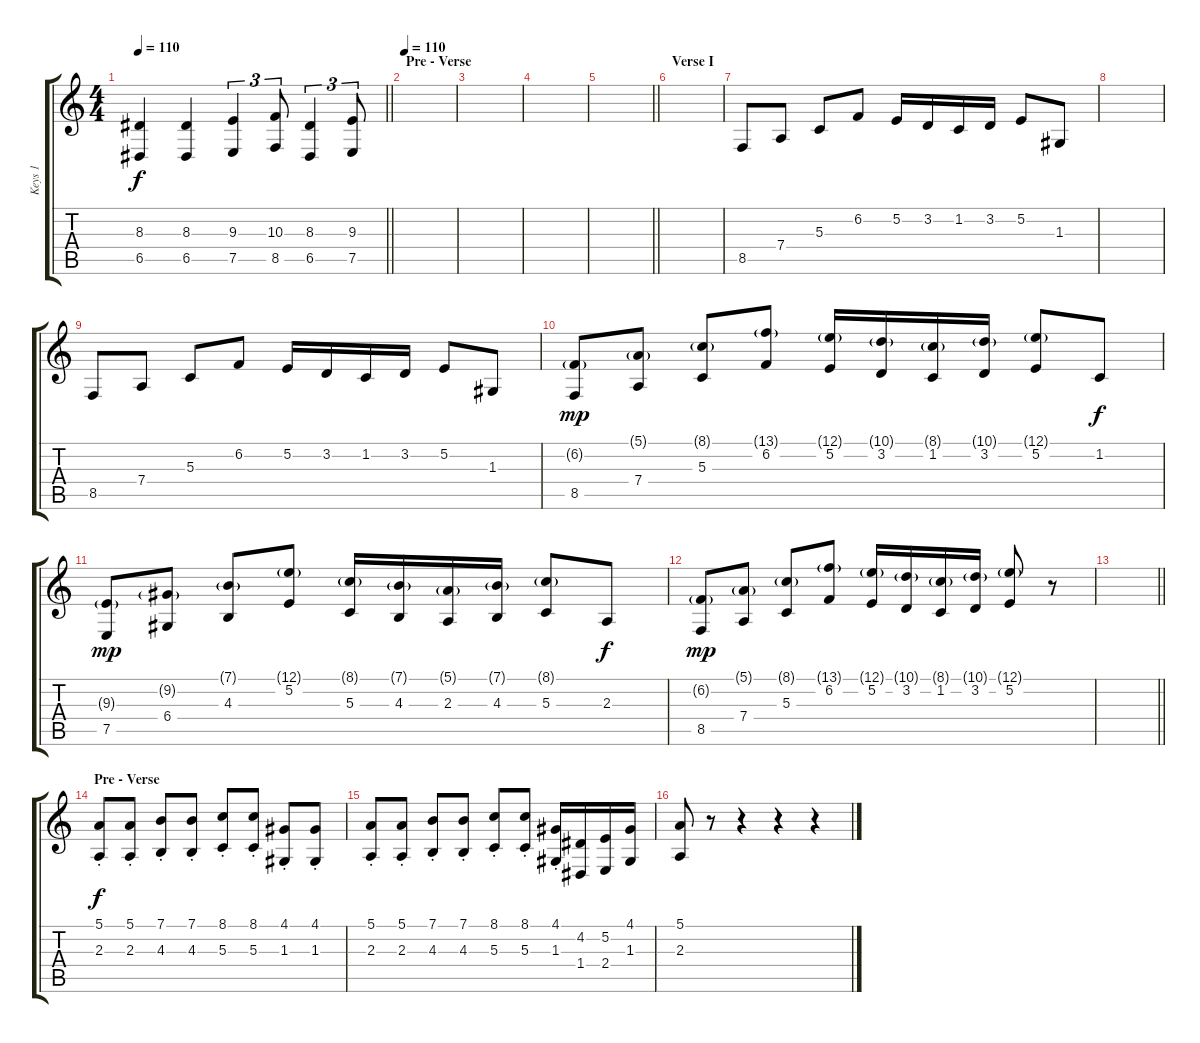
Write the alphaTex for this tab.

\track ("Keys 1" "Keys 1") {instrument frenchhorn}
\staff {score tabs}
\tuning (E4 B3 G3 D3 A2 E2) {hide}
\ts (4 4)
\tempo 110
\clef g2
\barLineRight lightlight
\ks c
(8.3 6.5).4{dy f} (8.3 6.5).4 (9.3 7.5).4{tu (3 2)} (10.3 8.5).8{tu (3 2)} (8.3 6.5).4{tu (3 2)} (9.3 7.5).8{tu (3 2)} |
\section ("" "Pre - Verse ")
\tempo 110
|
|
|
\barLineRight lightlight
|
\section ("" "Verse I")
|
8.5.8 7.4.8 5.3.8 6.2.8 5.2.16 3.2.16 1.2.16 3.2.16 5.2.8 1.3.8 |
|
8.5.8 7.4.8 5.3.8 6.2.8 5.2.16 3.2.16 1.2.16 3.2.16 5.2.8 1.3.8 |
(6.2{g} 8.5).8{dy mp} (5.1{g} 7.4).8 (8.1{g} 5.3).8 (13.1{g} 6.2).8 (12.1{g} 5.2).16 (10.1{g} 3.2).16 (8.1{g} 1.2).16 (10.1{g} 3.2).16 (12.1{g} 5.2).8 1.2.8{dy f} |
(9.3{g} 7.5).8{dy mp} (9.2{g} 6.4).8 (7.1{g} 4.3).8 (12.1{g} 5.2).8 (8.1{g} 5.3).16 (7.1{g} 4.3).16 (5.1{g} 2.3).16 (7.1{g} 4.3).16 (8.1{g} 5.3).8 2.3.8{dy f} |
(6.2{g} 8.5).8{dy mp} (5.1{g} 7.4).8 (8.1{g} 5.3).8 (13.1{g} 6.2).8 (12.1{g} 5.2).16 (10.1{g} 3.2).16 (8.1{g} 1.2).16 (10.1{g} 3.2).16 (12.1{g} 5.2).8 r.8 |
\barLineRight lightlight
|
\section ("" "Pre - Verse ")
(5.1{st} 2.3{st}).8{dy f} (5.1{st} 2.3{st}).8 (7.1{st} 4.3{st}).8 (7.1{st} 4.3{st}).8 (8.1{st} 5.3{st}).8 (8.1{st} 5.3{st}).8 (4.1{st} 1.3{st}).8 (4.1{st} 1.3{st}).8 |
(5.1{st} 2.3{st}).8 (5.1{st} 2.3{st}).8 (7.1{st} 4.3{st}).8 (7.1{st} 4.3{st}).8 (8.1{st} 5.3{st}).8 (8.1{st} 5.3{st}).8 (4.1{st} 1.3{st}).16 (4.2 1.4).16 (5.2 2.4).16 (4.1 1.3).16 |
(5.1 2.3).8 r.8 r.4 r.4 r.4
